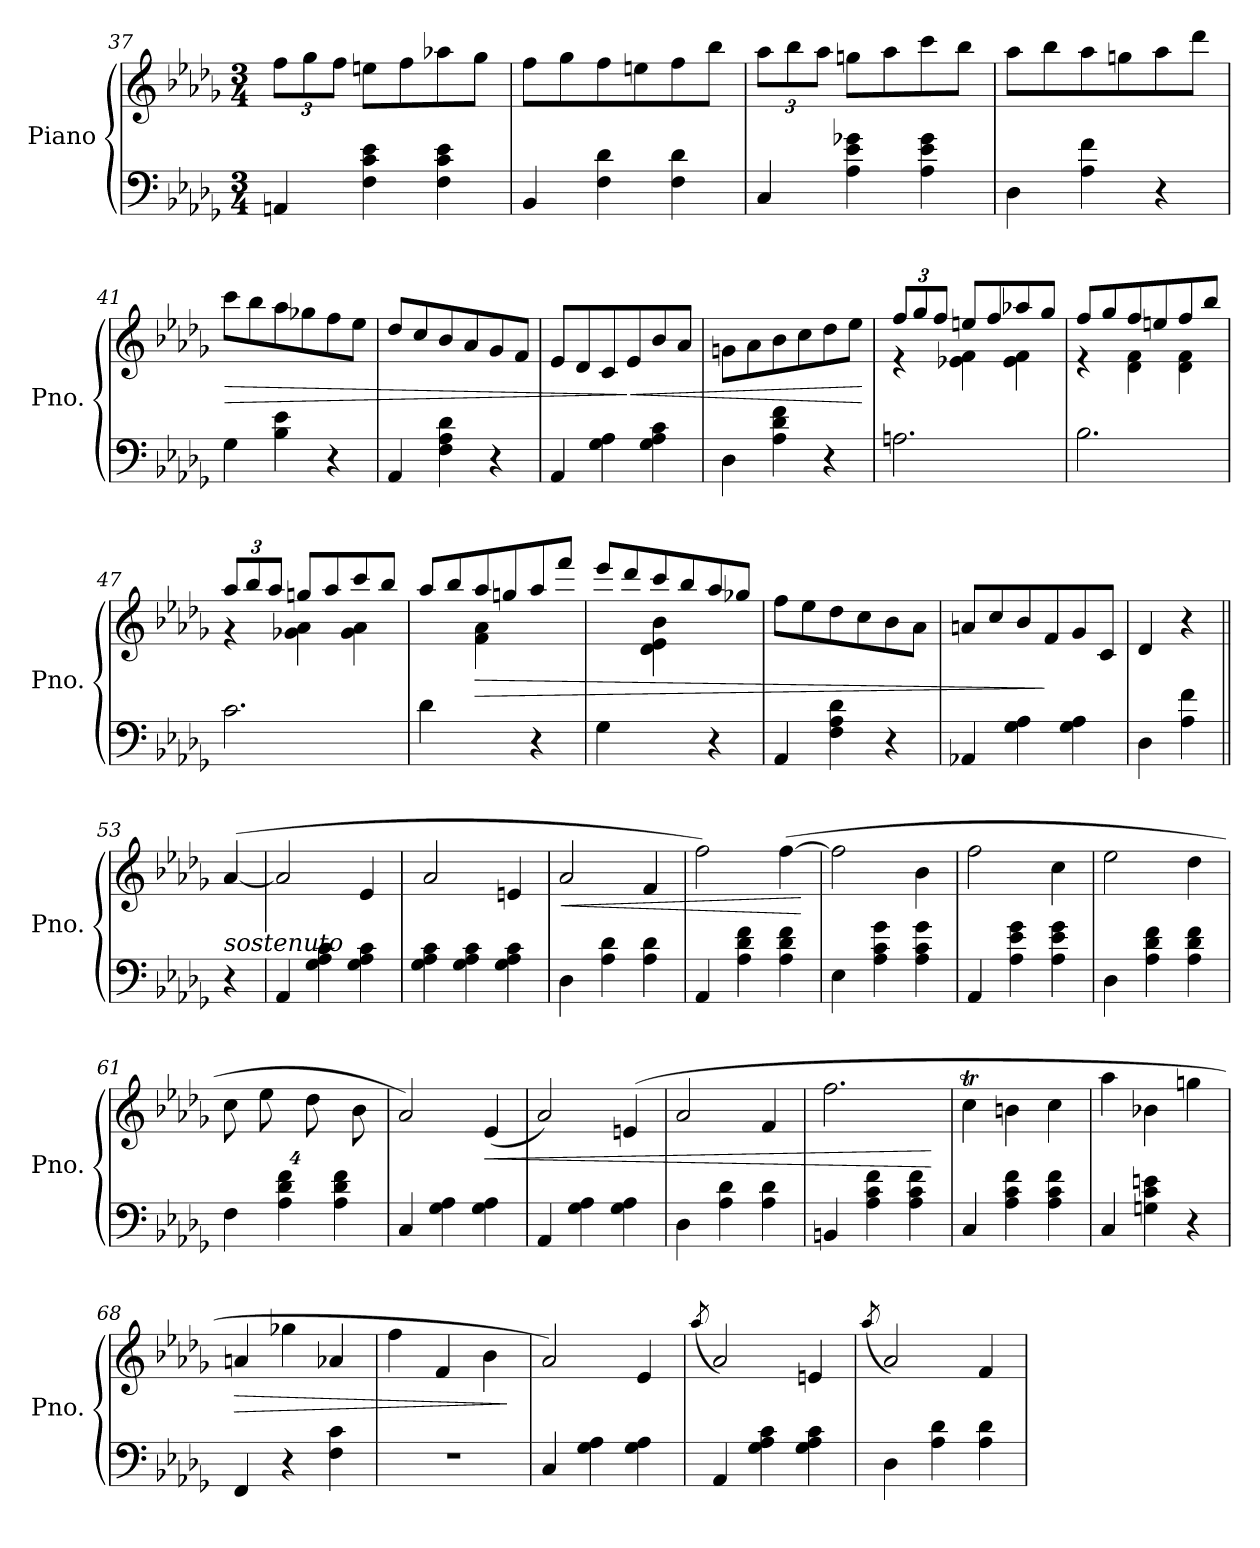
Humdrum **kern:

**kern	**kern	**dynam
*part1	*part1	*part1
*staff2	*staff1	*staff1/2
*I"Piano	*	*
*I'Pno.	*	*
*clefF4	*clefG2	*
*k[b-e-a-d-g-]	*k[b-e-a-d-g-]	*
*M3/4	*M3/4	*
*	*Xbrackettup	*
=37	=37	=37
4AAn/	12ff\L	.
.	12gg-\	.
.	12ff\J	.
4F\ 4c\ 4e-\	8een\L	.
.	8ff\	.
4F\ 4c\ 4e-\	8aa-X\	.
.	8gg-\J	.
=38	=38	=38
4BB-/	8ff\L	.
.	8gg-\	.
4F\ 4d-\	8ff\	.
.	8een\	.
4F\ 4d-\	8ff\	.
.	8bb-\J	.
=39	=39	=39
4C/	12aa-\L	.
.	12bb-\	.
.	12aa-\J	.
4A-\ 4e-\ 4g-X\	8ggn\L	.
.	8aa-\	.
4A-\ 4e-\ 4g-\	8ccc\	.
.	8bb-\J	.
=40	=40	=40
4D-\	8aa-\L	.
.	8bb-\	.
4A-\ 4f\	8aa-\	.
.	8ggn\	.
4r	8aa-\	.
.	8ddd-\J	.
=41	=41	=41
!	!	!LO:HP:b
4G-\	8ccc\L	>
.	8bb-\	.
4B-\ 4e-\	8aa-\	.
.	8gg-X\	.
4r	8ff\	.
.	8ee-\J	.
!!LO:LB:g=z
=42	=42	=42
4AA-/	8dd-/L	.
.	8cc/	.
4F\ 4A-\ 4d-\	8b-/	.
.	8a-/	.
4r	8g-/	.
.	8f/J	.
=43	=43	=43
4AA-/	8e-/L	.
.	8d-/	.
4G-\ 4A-\	8c/	.
!	!	!LO:HP:n=1:b
.	8e-/	] <
4G-\ 4A-\ 4c\	8b-/	.
.	8a-/J	.
=44	=44	=44
4D-\	8gn\L	.
.	8a-\	.
4A-\ 4d-\ 4f\	8b-\	.
.	8cc\	.
4r	8dd-\	.
.	8ee-\J	.
.	.	[
=45	=45	=45
*	*^	*
2.An\	12ff/L	4r	.
.	12gg-/	.	.
.	12ff/J	.	.
.	8een/L	4e-X\ 4f\	.
.	8ff/	.	.
.	8aa-X/	4e-\ 4f\	.
.	8gg-/J	.	.
=46	=46	=46	=46
2.B-\	8ff/L	4r	.
.	8gg-/	.	.
.	8ff/	4d-\ 4f\	.
.	8een/	.	.
.	8ff/	4d-\ 4f\	.
.	8bb-/J	.	.
!!LO:LB:g=z	!!
=47	=47	=47	=47
2.c\	12aa-/L	4r	.
.	12bb-/	.	.
.	12aa-/J	.	.
.	8ggn/L	4g-X\ 4a-\	.
.	8aa-/	.	.
.	8ccc/	4g-\ 4a-\	.
.	8bb-/J	.	.
=48	=48	=48	=48
4d-\	8aa-/L	4ryy	.
.	8bb-/	.	.
!	!	!	!LO:HP:b
4ryy	8aa-/	4f\ 4a-\	>
.	8ggn/	.	.
4r	8aa-/	4ryy	.
.	8fff/J	.	.
=49	=49	=49	=49
4G-\	8eee-/L	4ryy	.
.	8ddd-/	.	.
4ryy	8ccc/	4d-\ 4e-\ 4b-\	.
.	8bb-/	.	.
4r	8aa-/	4ryy	.
.	8gg-X/J	.	.
*	*v	*v	*
=50	=50	=50
4AA-/	8ff\L	.
.	8ee-\	.
4F\ 4A-\ 4d-\	8dd-\	.
.	8cc\	.
4r	8b-\	.
.	8a-\J	.
=51	=51	=51
4AA-X/	8an/L	.
.	8cc/	.
4G-\ 4A-\	8b-/	.
.	8f/	]
4G-\ 4A-\	8g-/	.
.	8c/J	.
=52	=52	=52
4D-\	4d-/	.
4A-\ 4f\	4r	.
!!LO:LB:g=z
=53||	=53||	=53||
!LO:TX:a:i:t=sostenuto	!	!
4r	([4a-/	.
=54	=54	=54
4AA-/	2a-/]	.
4G-\ 4A-\ 4c\	.	.
4G-\ 4A-\ 4c\	4e-/	.
=55	=55	=55
4G-\ 4A-\ 4c\	2a-/	.
4G-\ 4A-\ 4c\	.	.
4G-\ 4A-\ 4c\	4en/	.
=56	=56	=56
!	!	!LO:HP:b
4D-\	2a-/	<
4A-\ 4d-\	.	.
4A-\ 4d-\	4f/	.
=57	=57	=57
4AA-/	2ff\)	.
4A-\ 4d-\ 4f\	.	.
4A-\ 4d-\ 4f\	([4ff\	.
.	.	[
=58	=58	=58
4E-\	2ff\]	.
4A-\ 4c\ 4g-\	.	.
4A-\ 4c\ 4g-\	4b-\	.
=59	=59	=59
4AA-/	2ff\	.
4A-\ 4e-\ 4g-\	.	.
4A-\ 4e-\ 4g-\	4cc\	.
=60	=60	=60
4D-\	2ee-\	.
4A-\ 4d-\ 4f\	.	.
4A-\ 4d-\ 4f\	4dd-\	.
=61	=61	=61
4F\	16%3cc\	.
.	16%3ee-\	.
4A-\ 4d-\ 4f\	.	.
.	16%3dd-\	.
4A-\ 4d-\ 4f\	.	.
.	16%3b-\	.
!!LO:LB:g=z
=62	=62	=62
4C/	2a-/)	.
4G-\ 4A-\	.	.
!	!	!LO:HP:b
4G-\ 4A-\	(4e-/	<
=63	=63	=63
4AA-/	2a-/)	.
4G-\ 4A-\	.	.
4G-\ 4A-\	(4en/	.
=64	=64	=64
4D-\	2a-/	.
4A-\ 4d-\	.	.
4A-\ 4d-\	4f/	.
=65	=65	=65
4BBn/	2.ff\	.
4A-\ 4c\ 4f\	.	.
4A-\ 4c\ 4f\	.	.
.	.	[
=66	=66	=66
4C/	4cct\	.
4A-\ 4c\ 4f\	4bn\	.
4A-\ 4c\ 4f\	4cc\	.
=67	=67	=67
4C/	4aa-\	.
4Gn\ 4c\ 4en\	4b-X\	.
4r	4ggn\	.
=68	=68	=68
!	!	!LO:HP:b
4FF/	4an/	>
4r	4gg-X\	.
4F\ 4c\	4a-X/	.
=69	=69	=69
2.r	4ff\	.
.	4f/	.
.	4b-\	.
.	.	]
!!LO:PB:g=z
=70	=70	=70
4C/	2a-/)	.
4G-\ 4A-\	.	.
4G-\ 4A-\	4e-/	.
=71	=71	=71
.	(8qaa-/	.
4AA-/	2a-/)	.
4G-\ 4A-\ 4c\	.	.
4G-\ 4A-\ 4c\	4en/	.
=72	=72	=72
.	(8qaa-/	.
4D-\	2a-/)	.
4A-\ 4d-\	.	.
4A-\ 4d-\	4f/	.
=	=	=
*-	*-	*-
